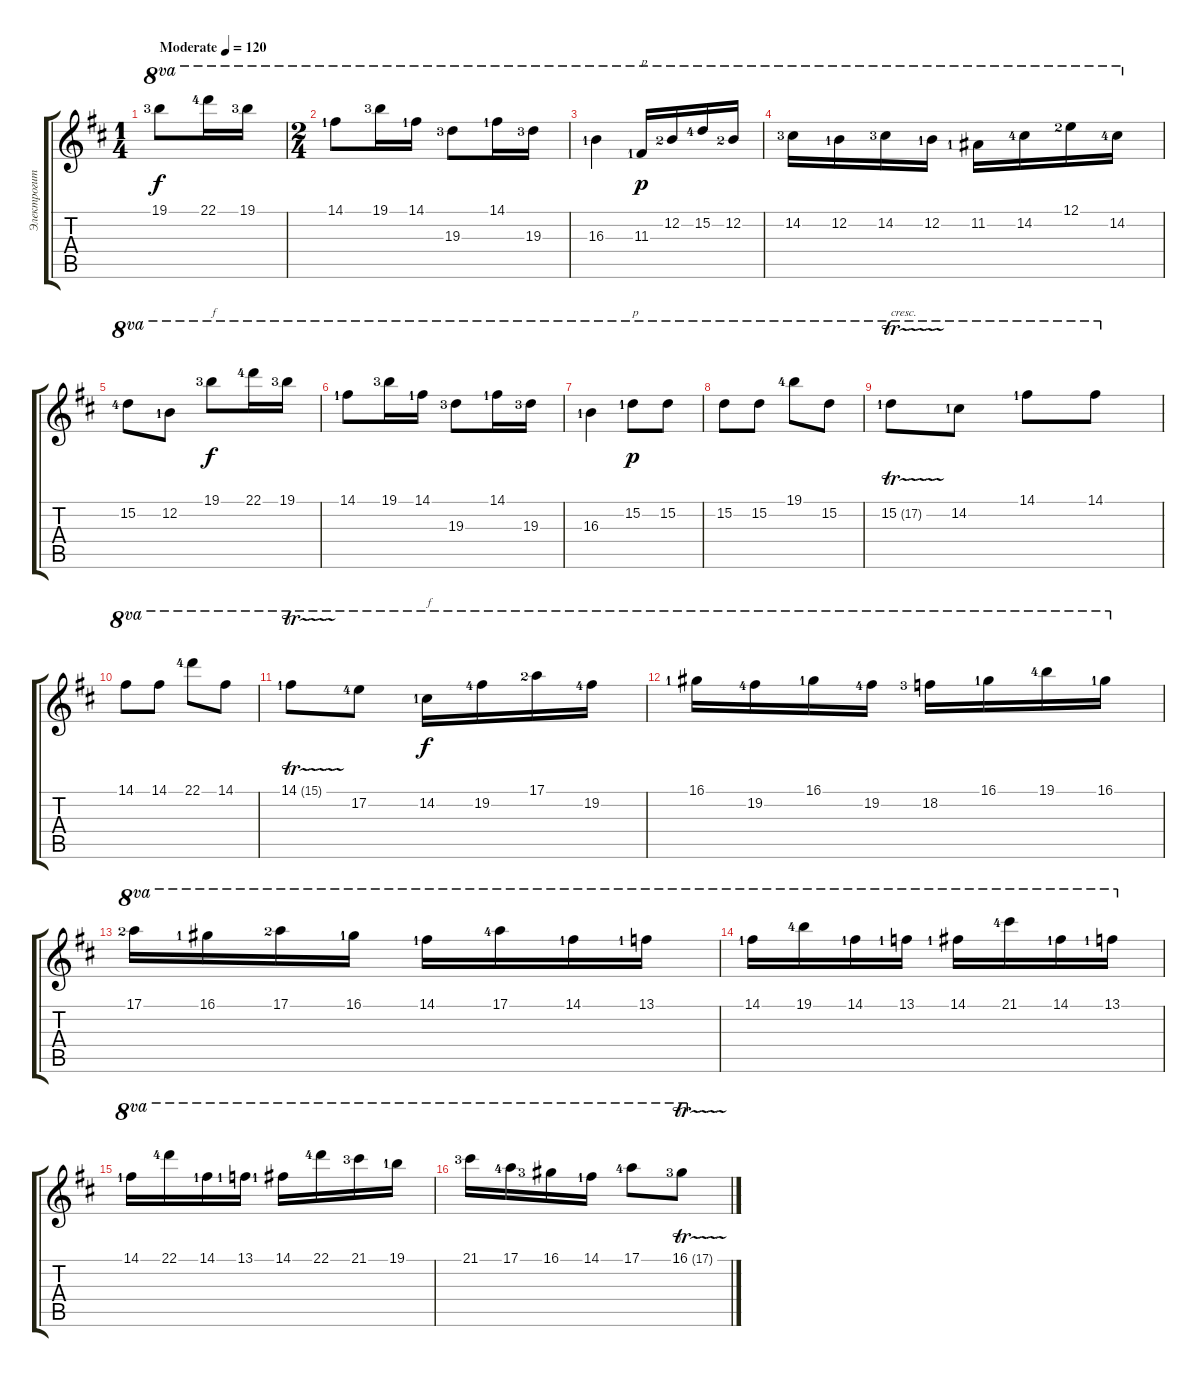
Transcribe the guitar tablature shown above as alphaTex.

\track ("Электрогитара" "Электрогит") {instrument overdrivenguitar}
\staff {score tabs}
\tuning (E4 B3 G3 D3 A2 E2) {hide}
\ts (1 4)
\tempo (120 "Moderate")
\clef g2
\ks d
19.1{lf 4}.8{ot 8va dy f instrument overdrivenguitar} 22.1{lf 5}.16{ot 8va} 19.1{lf 4}.16{ot 8va} |
\ts (2 4)
14.1{lf 2}.8{ot 8va} 19.1{lf 4}.16{ot 8va} 14.1{lf 2}.16{ot 8va} 19.3{lf 4}.8{ot 8va} 14.1{lf 2}.16{ot 8va} 19.3{lf 4}.16{ot 8va} |
16.3{lf 2}.4{ot 8va} 11.3{lf 2}.16{ot 8va txt "p" dy p} 12.2{lf 3}.16{ot 8va} 15.2{lf 5}.16{ot 8va} 12.2{lf 3}.16{ot 8va} |
14.2{lf 4}.16{ot 8va} 12.2{lf 2}.16{ot 8va} 14.2{lf 4}.16{ot 8va} 12.2{lf 2}.16{ot 8va} 11.2{lf 2}.16{ot 8va} 14.2{lf 5}.16{ot 8va} 12.1{lf 3}.16{ot 8va} 14.2{lf 5}.16{ot 8va} |
15.2{lf 5}.8{ot 8va} 12.2{lf 2}.8{ot 8va} 19.1{lf 4}.8{ot 8va txt "f" dy f} 22.1{lf 5}.16{ot 8va} 19.1{lf 4}.16{ot 8va} |
14.1{lf 2}.8{ot 8va} 19.1{lf 4}.16{ot 8va} 14.1{lf 2}.16{ot 8va} 19.3{lf 4}.8{ot 8va} 14.1{lf 2}.16{ot 8va} 19.3{lf 4}.16{ot 8va} |
16.3{lf 2}.4{ot 8va} 15.2{lf 2}.8{ot 8va txt "p" dy p} 15.2.8{ot 8va} |
15.2.8{ot 8va} 15.2.8{ot 8va} 19.1{lf 5}.8{ot 8va} 15.2.8{ot 8va} |
15.2{tr (17 16) lf 2}.8{ot 8va txt "cresc."} 14.2{lf 2}.8{ot 8va} 14.1{lf 2}.8{ot 8va} 14.1.8{ot 8va} |
14.1.8{ot 8va} 14.1.8{ot 8va} 22.1{lf 5}.8{ot 8va} 14.1.8{ot 8va} |
14.1{tr (15 16) lf 2}.8{ot 8va} 17.2{lf 5}.8{ot 8va} 14.2{lf 2}.16{ot 8va txt "f" dy f} 19.2{lf 5}.16{ot 8va} 17.1{lf 3}.16{ot 8va} 19.2{lf 5}.16{ot 8va} |
16.1{lf 2}.16{ot 8va} 19.2{lf 5}.16{ot 8va} 16.1{lf 2}.16{ot 8va} 19.2{lf 5}.16{ot 8va} 18.2{lf 4}.16{ot 8va} 16.1{lf 2}.16{ot 8va} 19.1{lf 5}.16{ot 8va} 16.1{lf 2}.16{ot 8va} |
17.1{lf 3}.16{ot 8va} 16.1{lf 2}.16{ot 8va} 17.1{lf 3}.16{ot 8va} 16.1{lf 2}.16{ot 8va} 14.1{lf 2}.16{ot 8va} 17.1{lf 5}.16{ot 8va} 14.1{lf 2}.16{ot 8va} 13.1{lf 2}.16{ot 8va} |
14.1{lf 2}.16{ot 8va} 19.1{lf 5}.16{ot 8va} 14.1{lf 2}.16{ot 8va} 13.1{lf 2}.16{ot 8va} 14.1{lf 2}.16{ot 8va} 21.1{lf 5}.16{ot 8va} 14.1{lf 2}.16{ot 8va} 13.1{lf 2}.16{ot 8va} |
14.1{lf 2}.16{ot 8va} 22.1{lf 5}.16{ot 8va} 14.1{lf 2}.16{ot 8va} 13.1{lf 2}.16{ot 8va} 14.1{lf 2}.16{ot 8va} 22.1{lf 5}.16{ot 8va} 21.1{lf 4}.16{ot 8va} 19.1{lf 2}.16{ot 8va} |
21.1{lf 4}.16{ot 8va} 17.1{lf 5}.16{ot 8va} 16.1{lf 4}.16{ot 8va} 14.1{lf 2}.16{ot 8va} 17.1{lf 5}.8{ot 8va} 16.1{tr (17 16) lf 4}.8{ot 8va}
